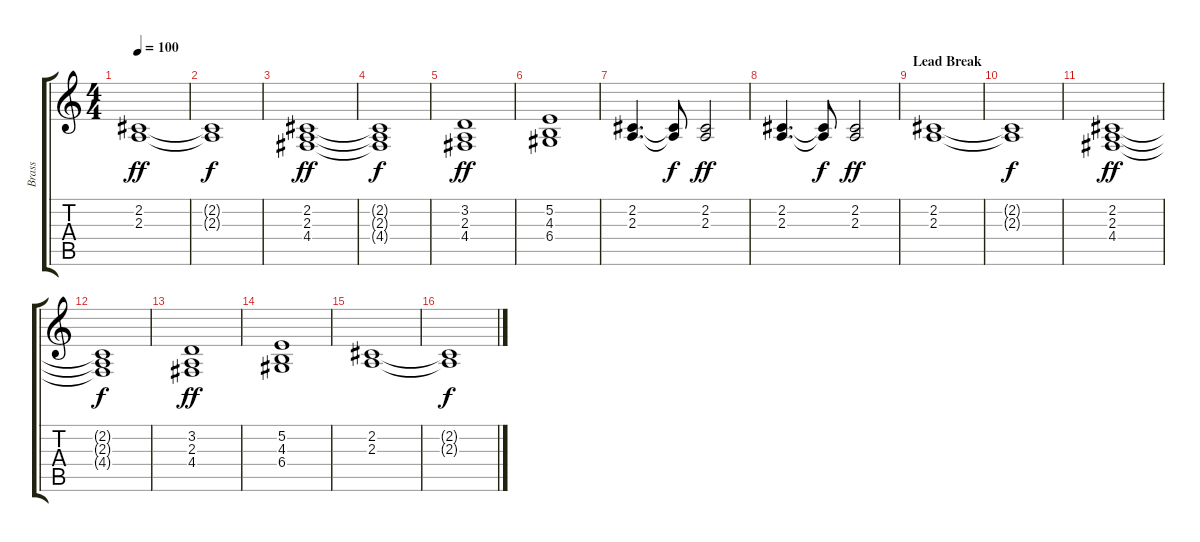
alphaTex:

\track ("Brass" "Brass") {instrument brasssection}
\staff {score tabs}
\tuning (E4 B3 G3 D3 A2 E2) {hide}
\ts (4 4)
\tempo 100
\clef g2
\ks c
(2.2 2.3).1{dy ff} |
(2.2{t} 2.3{t}).1{dy f} |
(2.2 2.3 4.4).1{dy ff} |
(2.2{t} 2.3{t} 4.4{t}).1{dy f} |
(3.2 2.3 4.4).1{dy ff} |
(5.2 4.3 6.4).1 |
(2.2 2.3).4{d} (2.2{t} 2.3{t}).8{dy f} (2.2 2.3).2{dy ff} |
(2.2 2.3).4{d} (2.2{t} 2.3{t}).8{dy f} (2.2 2.3).2{dy ff} |
\section ("" "Lead Break")
(2.2 2.3).1 |
(2.2{t} 2.3{t}).1{dy f} |
(2.2 2.3 4.4).1{dy ff} |
(2.2{t} 2.3{t} 4.4{t}).1{dy f} |
(3.2 2.3 4.4).1{dy ff} |
(5.2 4.3 6.4).1 |
(2.2 2.3).1 |
(2.2{t} 2.3{t}).1{dy f}
